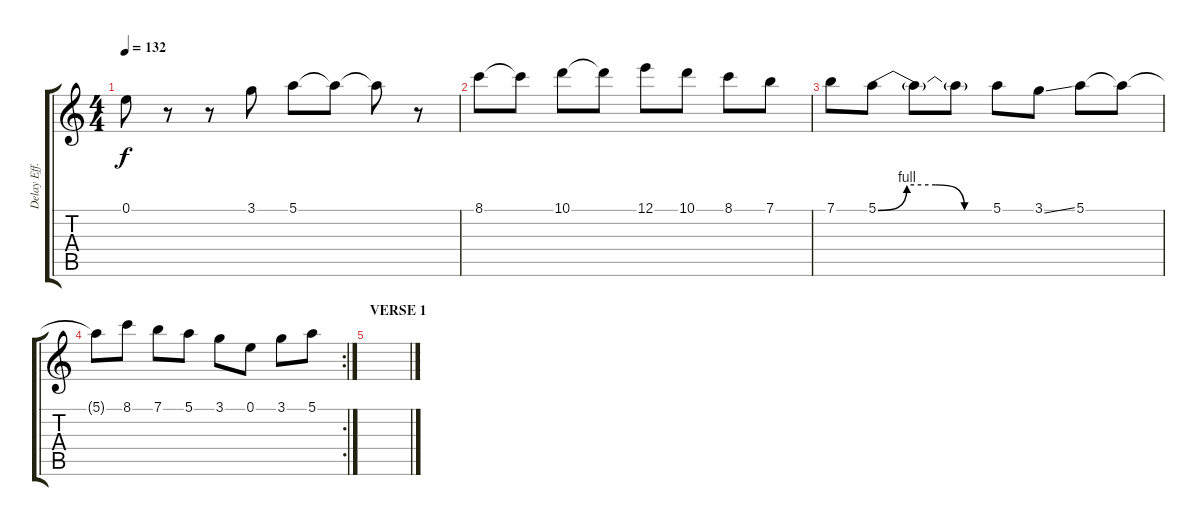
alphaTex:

\track ("Delay Eff." "Delay Eff.") {instrument overdrivenguitar}
\staff {score tabs}
\tuning (E4 B3 G3 D3 A2 E2) {hide}
\ts (4 4)
\tempo 132
\clef g2
\ks c
0.1.8{dy f} r.8 r.8 3.1.8 5.1.8 5.1{t}.8 5.1{t}.8 r.8 |
8.1.8 8.1{t}.8 10.1.8 10.1{t}.8 12.1.8 10.1.8 8.1.8 7.1.8 |
7.1.8 5.1{be (custom 0 0 15 4 30 4 45 0 60 0)}.8 5.1{t}.8 5.1{t}.8 5.1.8 3.1{ss}.8 5.1.8 5.1{t}.8 |
\rc 2
5.1{t}.8 8.1.8 7.1.8 5.1.8 3.1.8 0.1.8 3.1.8 5.1.8 |
\section ("" "VERSE 1")
